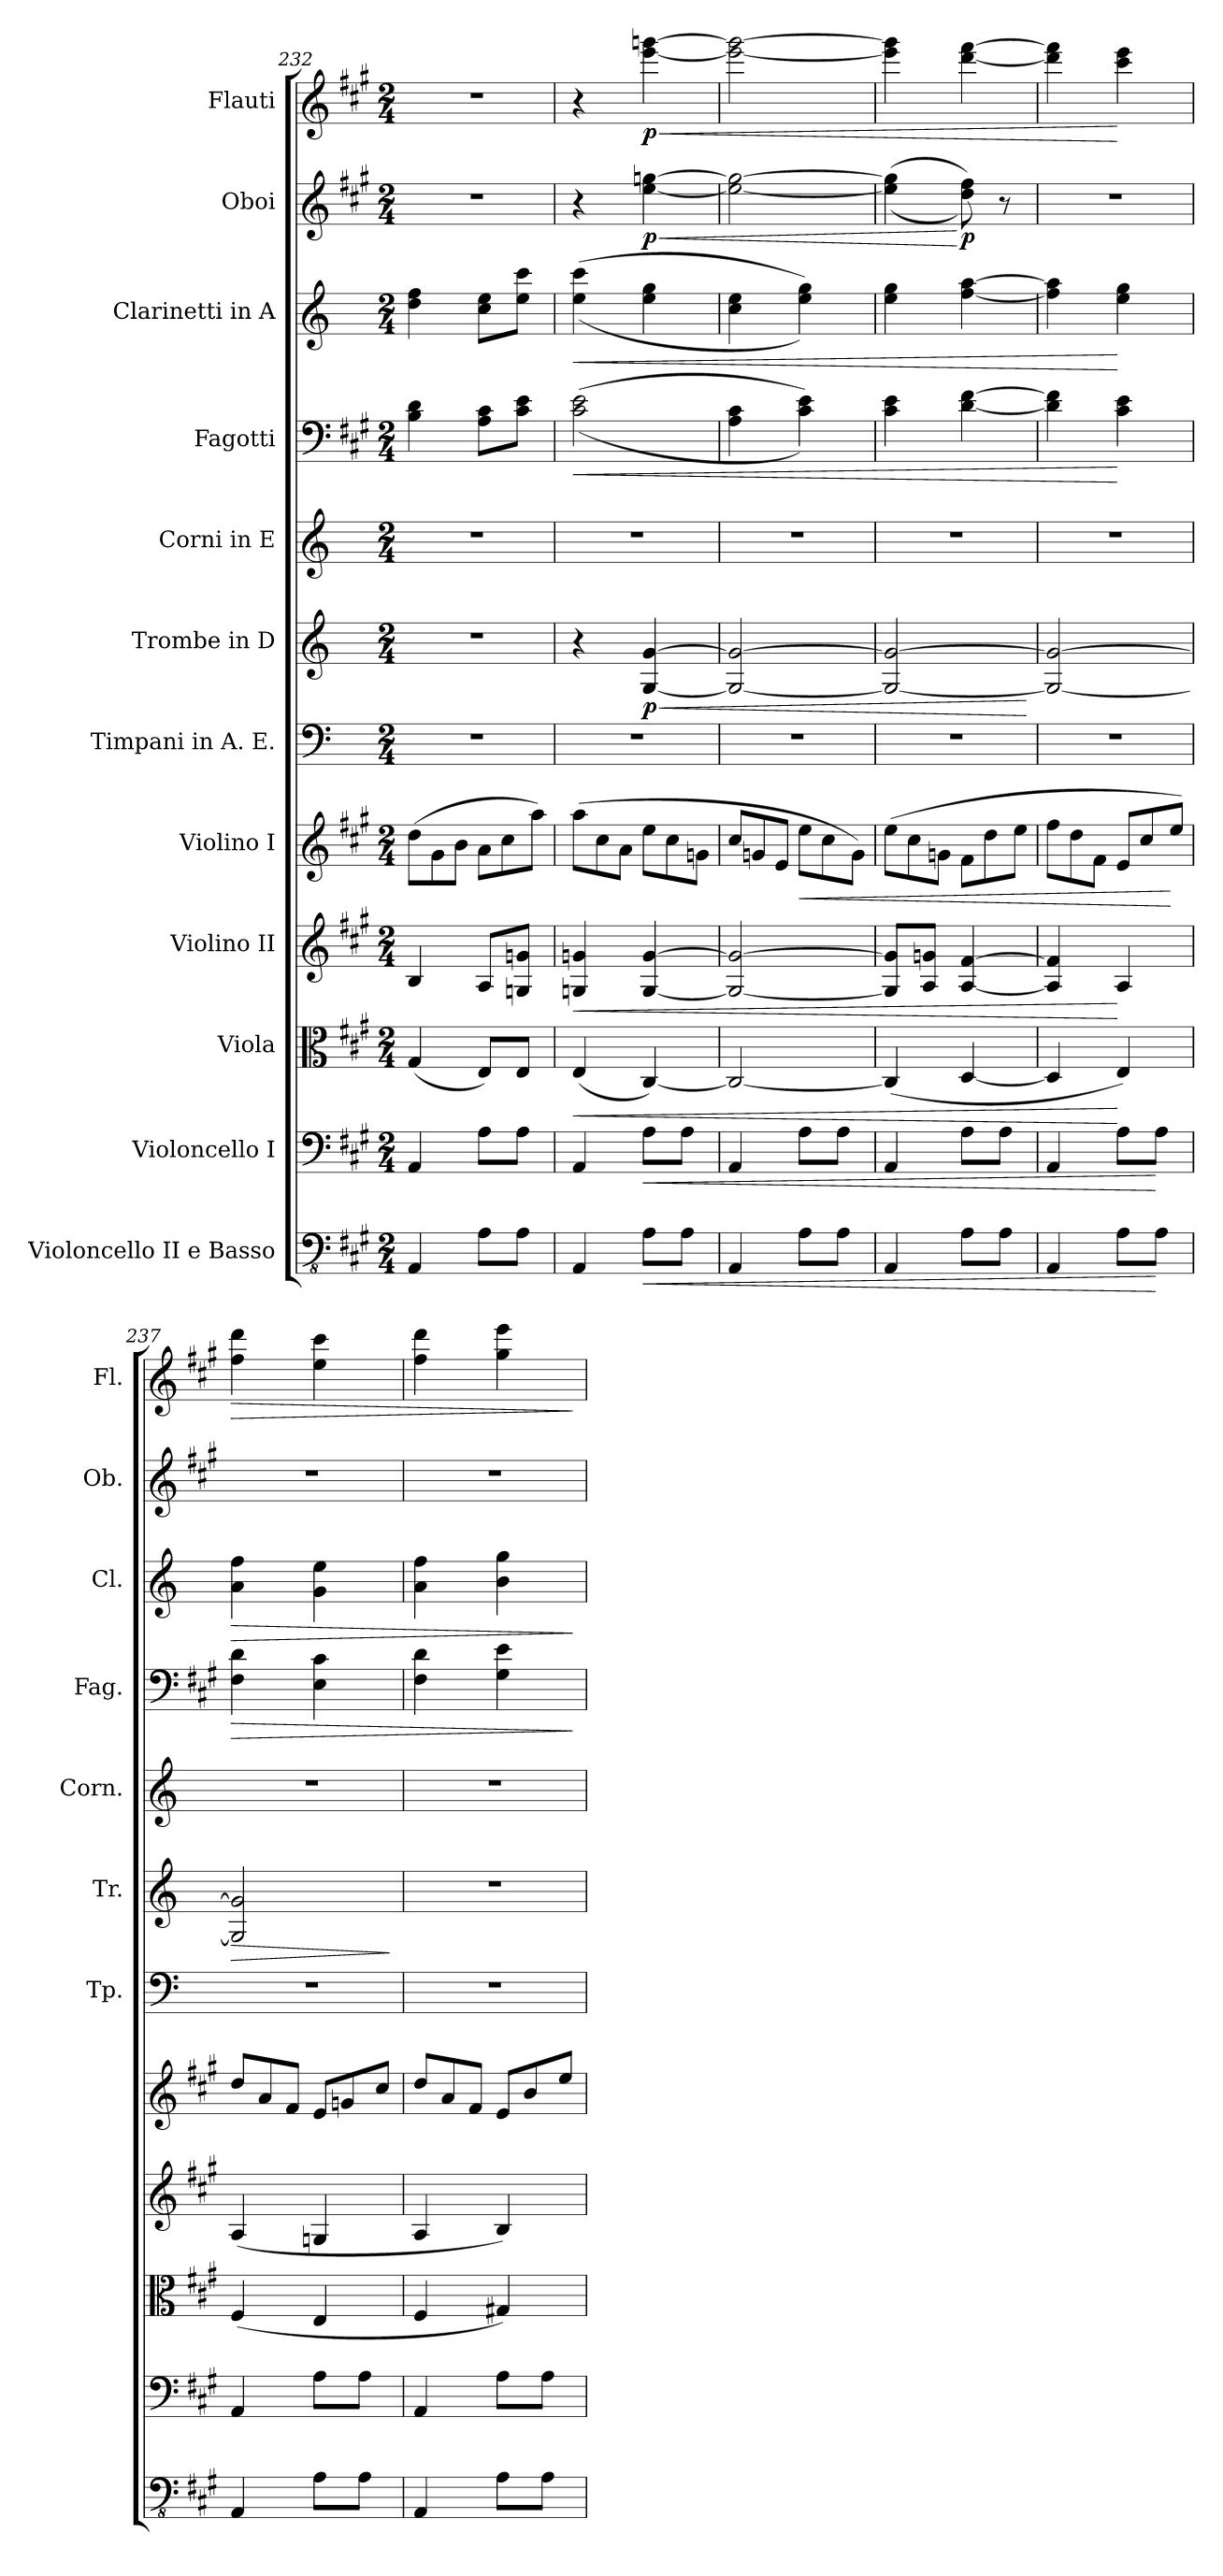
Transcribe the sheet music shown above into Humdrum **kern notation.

**kern	**dynam	**kern	**dynam	**kern	**dynam	**kern	**dynam	**kern	**dynam	**kern	**kern	**dynam	**kern	**kern	**dynam	**kern	**dynam	**kern	**dynam	**kern	**dynam
*part12	*part12	*part11	*part11	*part10	*part10	*part9	*part9	*part8	*part8	*part7	*part6	*part6	*part5	*part4	*part4	*part3	*part3	*part2	*part2	*part1	*part1
*staff12	*staff12	*staff11	*staff11	*staff10	*staff10	*staff9	*staff9	*staff8	*staff8	*staff7	*staff6	*staff6	*staff5	*staff4	*staff4	*staff3	*staff3	*staff2	*staff2	*staff1	*staff1
*I"Violoncello II e Basso	*	*I"Violoncello I	*	*I"Viola	*	*I"Violino II	*	*I"Violino I	*	*I"Timpani in A. E.	*I"Trombe in D	*	*I"Corni in E	*I"Fagotti	*	*I"Clarinetti in A	*	*I"Oboi	*	*I"Flauti	*
*	*	*	*	*	*	*	*	*	*	*I'Tp.	*I'Tr.	*	*I'Corn.	*I'Fag.	*	*I'Cl.	*	*I'Ob.	*	*I'Fl.	*
*clefFv4	*	*clefF4	*	*clefC3	*	*clefG2	*	*clefG2	*	*clefF4	*clefG2	*	*clefG2	*clefF4	*	*clefG2	*	*clefG2	*	*clefG2	*
*	*	*	*	*	*	*	*	*	*	*	*ITrd-1c-2	*	*ITrd5c8	*	*	*ITrd2c3	*	*	*	*	*
*k[f#c#g#]	*	*k[f#c#g#]	*	*k[f#c#g#]	*	*k[f#c#g#]	*	*k[f#c#g#]	*	*k[]	*k[f#c#]	*	*k[f#c#g#d#]	*k[f#c#g#]	*	*k[f#c#g#]	*	*k[f#c#g#]	*	*k[f#c#g#]	*
*M2/4	*	*M2/4	*	*M2/4	*	*M2/4	*	*M2/4	*	*M2/4	*M2/4	*	*M2/4	*M2/4	*	*M2/4	*	*M2/4	*	*M2/4	*
*	*	*	*	*	*	*	*	*Xtuplet	*	*	*	*	*	*	*	*	*	*	*	*	*
=232	=232	=232	=232	=232	=232	=232	=232	=232	=232	=232	=232	=232	=232	=232	=232	=232	=232	=232	=232	=232	=232
4AAA/	.	4AA/	.	(4G#/	.	4B/	.	(12dd\L	.	2r	2r	.	2r	4B\ 4d\	.	4b\ 4dd\	.	2r	.	2r	.
.	.	.	.	.	.	.	.	12g#\	.	.	.	.	.	.	.	.	.	.	.	.	.
.	.	.	.	.	.	.	.	12b\J	.	.	.	.	.	.	.	.	.	.	.	.	.
8AA\L	.	8A\L	.	8E/L)	.	8A/L	.	12a\L	.	.	.	.	.	8A\ 8c#\L	.	8a\ 8cc#\L	.	.	.	.	.
.	.	.	.	.	.	.	.	12cc#\	.	.	.	.	.	.	.	.	.	.	.	.	.
8AA\J	.	8A\J	.	8E/J	.	8Gn/ 8gn/J	.	.	.	.	.	.	.	8c#\ 8e\J	.	8cc#\ 8aa\J	.	.	.	.	.
.	.	.	.	.	.	.	.	12aa\J)	.	.	.	.	.	.	.	.	.	.	.	.	.
=233	=233	=233	=233	=233	=233	=233	=233	=233	=233	=233	=233	=233	=233	=233	=233	=233	=233	=233	=233	=233	=233
!	!	!	!	!	!LO:HP:b	!	!LO:HP:b	!	!	!	!	!	!	!	!LO:HP:b	!	!LO:HP:b	!	!	!	!
4AAA/	.	4AA/	.	(4E/	<	4Gn/ 4gn/	<	(12aa\L	.	2r	4r	.	2r	((2c#\ 2e\	<	((4cc#\ 4aa\	<	4r	.	4r	.
.	.	.	.	.	.	.	.	12cc#\	.	.	.	.	.	.	.	.	.	.	.	.	.
.	.	.	.	.	.	.	.	12a\J	.	.	.	.	.	.	.	.	.	.	.	.	.
!	!LO:HP:b	!	!LO:HP:b	!	!	!	!	!	!	!	!	!LO:HP:b	!	!	!	!	!	!	!LO:HP:b	!	!LO:HP:b
!	!	!	!	!	!	!	!	!	!	!	!	!LO:DY:n=1:b	!	!	!	!	!	!	!LO:DY:n=1:b	!	!LO:DY:n=1:b
8AA\L	<	8A\L	<	[4C#/)	.	[4G/ [4g/	.	12ee\L	.	.	[4A/ [4a/	< p	.	.	.	4cc#\ 4ee\	.	[4ee\ [4ggn\	< p	[4eee\ [4gggn\	< p
.	.	.	.	.	.	.	.	12cc#\	.	.	.	.	.	.	.	.	.	.	.	.	.
8AA\J	.	8A\J	.	.	.	.	.	.	.	.	.	.	.	.	.	.	.	.	.	.	.
.	.	.	.	.	.	.	.	12gn\J	.	.	.	.	.	.	.	.	.	.	.	.	.
=234	=234	=234	=234	=234	=234	=234	=234	=234	=234	=234	=234	=234	=234	=234	=234	=234	=234	=234	=234	=234	=234
4AAA/	.	4AA/	.	2C#/_	.	2G/_ 2g/_	.	12cc#/L	.	2r	2A/_ 2a/_	.	2r	4A\ 4c#\	.	4a\ 4cc#\	.	2ee\_ 2gg\_	.	2eee\_ 2ggg\_	.
.	.	.	.	.	.	.	.	12gn/	.	.	.	.	.	.	.	.	.	.	.	.	.
.	.	.	.	.	.	.	.	12e/J	.	.	.	.	.	.	.	.	.	.	.	.	.
!	!	!	!	!	!	!	!	!	!LO:HP:b	!	!	!	!	!	!	!	!	!	!	!	!
8AA\L	.	8A\L	.	.	.	.	.	12ee\L	<	.	.	.	.	4c#\ 4e\))	.	4cc#\ 4ee\))	.	.	.	.	.
.	.	.	.	.	.	.	.	12cc#\	.	.	.	.	.	.	.	.	.	.	.	.	.
8AA\J	.	8A\J	.	.	.	.	.	.	.	.	.	.	.	.	.	.	.	.	.	.	.
.	.	.	.	.	.	.	.	12g\J)	.	.	.	.	.	.	.	.	.	.	.	.	.
=235	=235	=235	=235	=235	=235	=235	=235	=235	=235	=235	=235	=235	=235	=235	=235	=235	=235	=235	=235	=235	=235
4AAA/	.	4AA/	.	(4C#/]	.	8G/] 8g/]L	.	(12ee\L	.	2r	2A/_ 2a/_	.	2r	4c#\ 4e\	.	4cc#\ 4ee\	.	((4ee\] 4gg\]	.	4eee\] 4ggg\]	.
.	.	.	.	.	.	.	.	12cc#\	.	.	.	.	.	.	.	.	.	.	.	.	.
.	.	.	.	.	.	8A/ 8gn/J	.	.	.	.	.	.	.	.	.	.	.	.	.	.	.
.	.	.	.	.	.	.	.	12gn\J	.	.	.	.	.	.	.	.	.	.	.	.	.
!	!	!	!	!	!	!	!	!	!	!	!	!	!	!	!	!	!	!	!LO:DY:n=1:b	!	!
8AA\L	.	8A\L	.	[4D/	.	[4A/ [4f#/	.	12f#\L	.	.	.	.	.	[4d\ [4f#\	.	[4dd\ [4ff#\	.	8dd\ 8ff#\))	[ p	[4ddd\ [4fff#\	.
.	.	.	.	.	.	.	.	12dd\	.	.	.	.	.	.	.	.	.	.	.	.	.
8AA\J	.	8A\J	.	.	.	.	.	.	.	.	.	.	.	.	.	.	.	8r	.	.	.
.	.	.	.	.	.	.	.	12ee\J	.	.	.	.	.	.	.	.	.	.	.	.	.
.	.	.	.	.	.	.	.	.	.	.	.	[	.	.	.	.	.	.	.	.	.
!!LO:PB:g=z
=236	=236	=236	=236	=236	=236	=236	=236	=236	=236	=236	=236	=236	=236	=236	=236	=236	=236	=236	=236	=236	=236
4AAA/	.	4AA/	.	4D/]	.	4A/] 4f#/]	.	12ff#\L	.	2r	2A/_ 2a/_	.	2r	4d\] 4f#\]	.	4dd\] 4ff#\]	.	2r	.	4ddd\] 4fff#\]	.
.	.	.	.	.	.	.	.	12dd\	.	.	.	.	.	.	.	.	.	.	.	.	.
.	.	.	.	.	.	.	.	12f#\J	.	.	.	.	.	.	.	.	.	.	.	.	.
8AA\L	.	8A\L	.	4E/)	[	4A/	[	12e/L	.	.	.	.	.	4c#\ 4e\	[	4cc#\ 4ee\	[	.	.	4ccc#\ 4eee\	[
.	.	.	.	.	.	.	.	12cc#/	.	.	.	.	.	.	.	.	.	.	.	.	.
8AA\J	[	8A\J	[	.	.	.	.	.	.	.	.	.	.	.	.	.	.	.	.	.	.
.	.	.	.	.	.	.	.	12ee/J)	[	.	.	.	.	.	.	.	.	.	.	.	.
=237	=237	=237	=237	=237	=237	=237	=237	=237	=237	=237	=237	=237	=237	=237	=237	=237	=237	=237	=237	=237	=237
!	!	!	!	!	!	!	!	!	!	!	!	!LO:HP:b	!	!	!LO:HP:b	!	!LO:HP:b	!	!	!	!LO:HP:b
4AAA/	.	4AA/	.	(4F#/	.	(4A/	.	12dd/L	.	2r	2A/] 2a/]	>	2r	4F#\ 4d\	>	4f#\ 4dd\	>	2r	.	4ff#\ 4ddd\	>
.	.	.	.	.	.	.	.	12a/	.	.	.	.	.	.	.	.	.	.	.	.	.
.	.	.	.	.	.	.	.	12f#/J	.	.	.	.	.	.	.	.	.	.	.	.	.
8AA\L	.	8A\L	.	4E/	.	4Gn/	.	12e/L	.	.	.	.	.	4E\ 4c#\	.	4e\ 4cc#\	.	.	.	4ee\ 4ccc#\	.
.	.	.	.	.	.	.	.	12gn/	.	.	.	.	.	.	.	.	.	.	.	.	.
8AA\J	.	8A\J	.	.	.	.	.	.	.	.	.	.	.	.	.	.	.	.	.	.	.
.	.	.	.	.	.	.	.	12cc#/J	.	.	.	.	.	.	.	.	.	.	.	.	.
.	.	.	.	.	.	.	.	.	.	.	.	]	.	.	.	.	.	.	.	.	.
=238	=238	=238	=238	=238	=238	=238	=238	=238	=238	=238	=238	=238	=238	=238	=238	=238	=238	=238	=238	=238	=238
4AAA/	.	4AA/	.	4F#/	.	4A/	.	12dd/L	.	2r	2r	.	2r	4F#\ 4d\	.	4f#\ 4dd\	.	2r	.	4ff#\ 4ddd\	.
.	.	.	.	.	.	.	.	12a/	.	.	.	.	.	.	.	.	.	.	.	.	.
.	.	.	.	.	.	.	.	12f#/J	.	.	.	.	.	.	.	.	.	.	.	.	.
8AA\L	.	8A\L	.	4G#X/)	.	4B/)	.	12e/L	.	.	.	.	.	4G#\ 4e\	.	4g#\ 4ee\	.	.	.	4gg#\ 4eee\	.
.	.	.	.	.	.	.	.	12b/	.	.	.	.	.	.	.	.	.	.	.	.	.
8AA\J	.	8A\J	.	.	.	.	.	.	.	.	.	.	.	.	.	.	.	.	.	.	.
.	.	.	.	.	.	.	.	12ee/J	.	.	.	.	.	.	.	.	.	.	.	.	.
.	.	.	.	.	.	.	.	.	.	.	.	.	.	.	]	.	]	.	.	.	]
=	=	=	=	=	=	=	=	=	=	=	=	=	=	=	=	=	=	=	=	=	=
*-	*-	*-	*-	*-	*-	*-	*-	*-	*-	*-	*-	*-	*-	*-	*-	*-	*-	*-	*-	*-	*-
